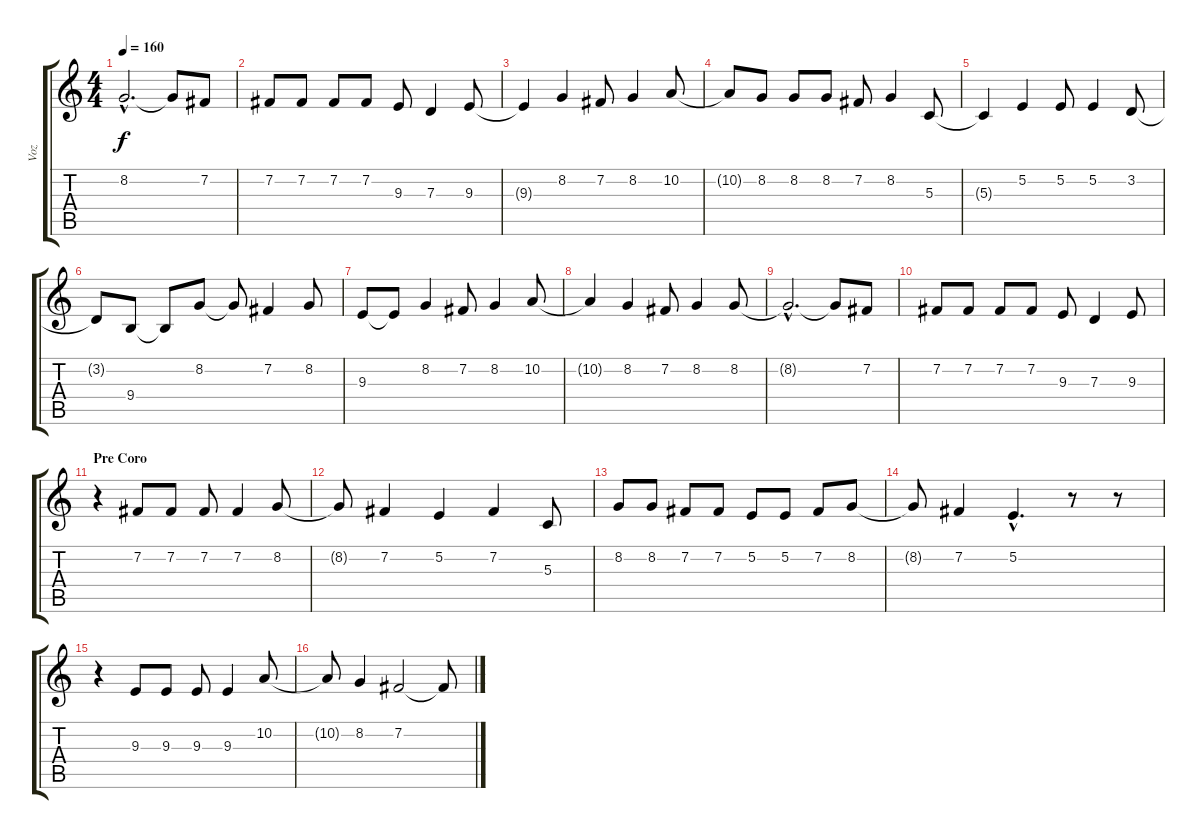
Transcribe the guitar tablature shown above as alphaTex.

\track ("Voz" "Voz") {instrument harmonica}
\staff {score tabs}
\tuning (E4 B3 G3 D3 A2 E2) {hide}
\ts (4 4)
\tempo 160
\clef g2
\ks c
8.2{hac t}.2{d dy f} 8.2{t}.8 7.2.8 |
7.2.8 7.2.8 7.2.8 7.2.8 9.3.8 7.3.4 9.3.8 |
9.3{t}.4{volume 16 instrument harmonica} 8.2.4{volume 16} 7.2.8 8.2.4 10.2.8 |
10.2{t}.8 8.2.8 8.2.8 8.2.8 7.2.8 8.2.4 5.3.8 |
5.3{t}.4 5.2.4 5.2.8 5.2.4 3.2.8 |
3.2{t}.8 9.4.8 9.4{t}.8 8.2.8 8.2{t}.8 7.2.4 8.2.8 |
9.3.8{instrument harmonica} 9.3{t}.8 8.2.4{volume 16} 7.2.8 8.2.4 10.2.8 |
10.2{t}.4 8.2.4 7.2.8 8.2.4 8.2.8 |
8.2{hac t}.2{d} 8.2{t}.8 7.2.8 |
7.2.8 7.2.8 7.2.8 7.2.8 9.3.8 7.3.4 9.3.8 |
\section ("" "Pre Coro")
r.4 7.2.8 7.2.8 7.2.8 7.2.4 8.2.8 |
8.2{t}.8 7.2.4 5.2.4 7.2.4 5.3.8 |
8.2.8 8.2.8 7.2.8 7.2.8 5.2.8 5.2.8 7.2.8 8.2.8 |
8.2{t}.8 7.2.4 5.2{hac}.4{d} r.8 r.8 |
r.4 9.3.8 9.3.8 9.3.8 9.3.4 10.2.8 |
10.2{t}.8 8.2.4 7.2.2 7.2{t}.8
